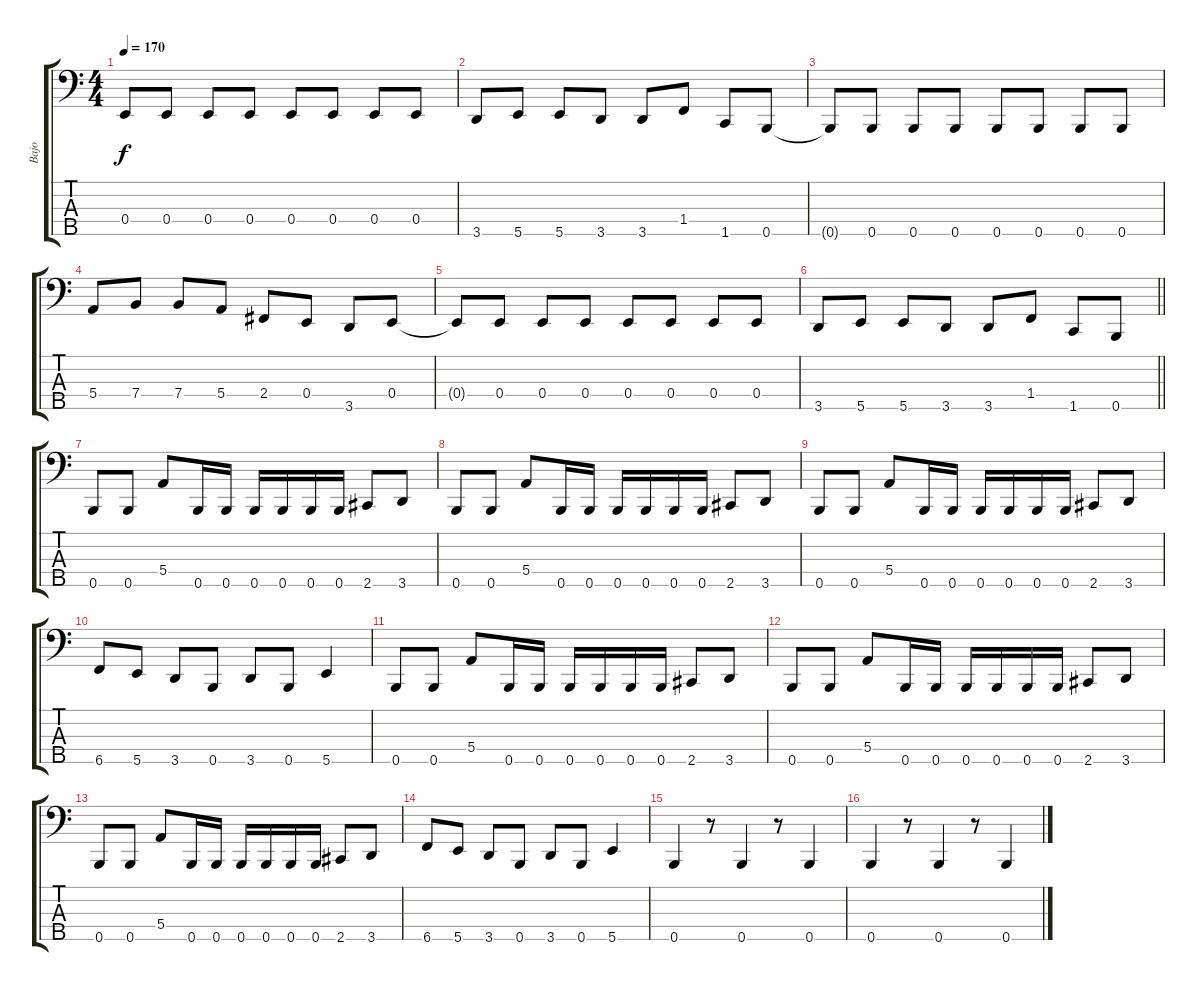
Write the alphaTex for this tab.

\track ("Bajo" "Bajo") {instrument electricbasspick}
\staff {score tabs}
\tuning (G2 D2 A1 E1 B0) {hide}
\ts (4 4)
\tempo 170
\clef f4
\ks c
0.4{t}.8{dy f} 0.4.8 0.4.8 0.4.8 0.4.8 0.4.8 0.4.8 0.4.8 |
3.5.8 5.5.8 5.5.8 3.5.8 3.5.8 1.4.8 1.5.8 0.5.8 |
0.5{t}.8 0.5.8 0.5.8 0.5.8 0.5.8 0.5.8 0.5.8 0.5.8 |
5.4.8 7.4.8 7.4.8 5.4.8 2.4.8 0.4.8 3.5.8 0.4.8 |
0.4{t}.8 0.4.8 0.4.8 0.4.8 0.4.8 0.4.8 0.4.8 0.4.8 |
\barLineRight lightlight
3.5.8 5.5.8 5.5.8 3.5.8 3.5.8 1.4.8 1.5.8 0.5.8 |
0.5.8 0.5.8 5.4.8 0.5.16 0.5.16 0.5.16 0.5.16 0.5.16 0.5.16 2.5.8 3.5.8 |
0.5.8 0.5.8 5.4.8 0.5.16 0.5.16 0.5.16 0.5.16 0.5.16 0.5.16 2.5.8 3.5.8 |
0.5.8 0.5.8 5.4.8 0.5.16 0.5.16 0.5.16 0.5.16 0.5.16 0.5.16 2.5.8 3.5.8 |
6.5.8 5.5.8 3.5.8 0.5.8 3.5.8 0.5.8 5.5.4 |
0.5.8 0.5.8 5.4.8 0.5.16 0.5.16 0.5.16 0.5.16 0.5.16 0.5.16 2.5.8 3.5.8 |
0.5.8 0.5.8 5.4.8 0.5.16 0.5.16 0.5.16 0.5.16 0.5.16 0.5.16 2.5.8 3.5.8 |
0.5.8 0.5.8 5.4.8 0.5.16 0.5.16 0.5.16 0.5.16 0.5.16 0.5.16 2.5.8 3.5.8 |
6.5.8 5.5.8 3.5.8 0.5.8 3.5.8 0.5.8 5.5.4 |
0.5.4 r.8 0.5.4 r.8 0.5.4 |
0.5.4 r.8 0.5.4 r.8 0.5.4
